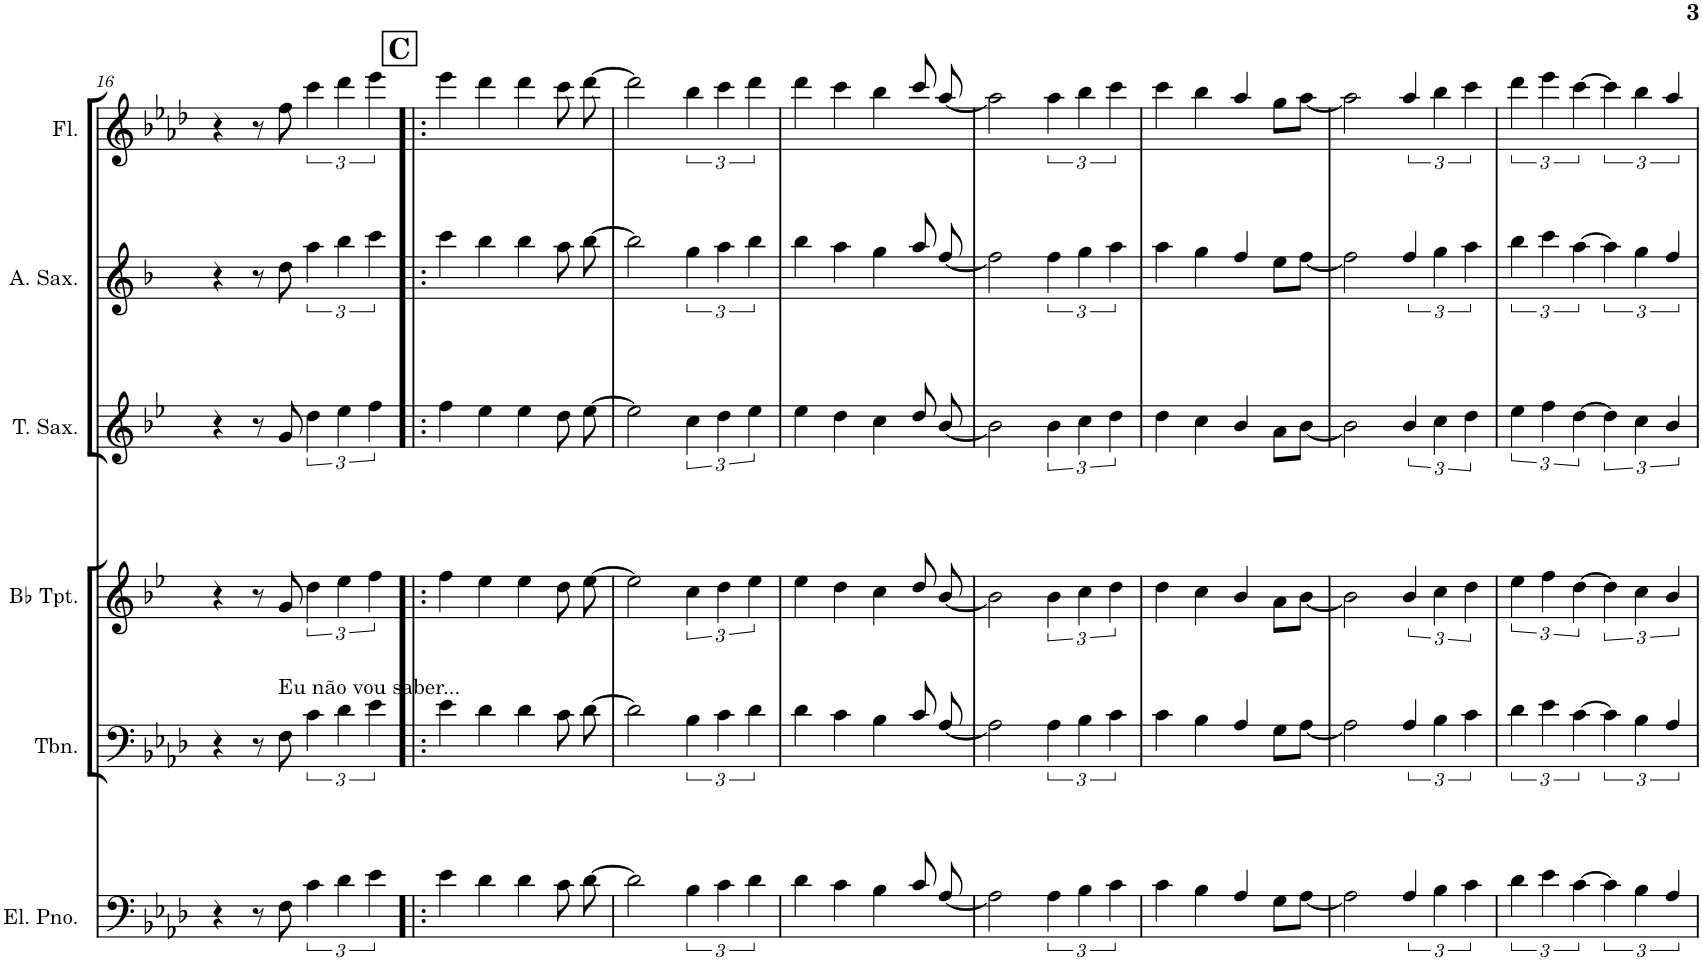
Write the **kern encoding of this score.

**kern	**kern	**kern	**kern	**kern	**kern
*part6	*part5	*part4	*part3	*part2	*part1
*staff6	*staff5	*staff4	*staff3	*staff2	*staff1
*I"Electric Piano	*I"Trombone	*I"Bb Trumpet	*I"Tenor Saxophone	*I"Alto Saxophone	*I"Flute
*I'El. Pno.	*I'Tbn.	*I'Bb Tpt.	*I'T. Sax.	*I'A. Sax.	*I'Fl.
!!LO:PB:g=z
*clefF4	*clefF4	*clefG2	*clefG2	*clefG2	*clefG2
*	*	*Trd1c2	*Trd8c14	*Trd5c9	*
*k[b-e-a-d-]	*k[b-e-a-d-]	*k[b-e-]	*k[b-e-]	*k[b-]	*k[b-e-a-d-]
*M4/4	*M4/4	*M4/4	*M4/4	*M4/4	*M4/4
=16	=16	=16	=16	=16	=16
4r	4r	4r	4r	4r	4r
8r	8r	8r	8r	8r	8r
!	!LO:TX:a:t=Eu não vou saber...	!	!	!	!
8F\	8F\	8g/	8g/	8dd\	8ff\
6c\	6c\	6dd\	6dd\	6aa\	6ccc\
6d-\	6d-\	6ee-\	6ee-\	6bb-\	6ddd-\
6e-\	6e-\	6ff\	6ff\	6ccc\	6eee-\
!!LO:REH:place=s1:a:B:cj:fs=14:t=C
=17!|:	=17!|:	=17!|:	=17!|:	=17!|:	=17!|:
4e-\	4e-\	4ff\	4ff\	4ccc\	4eee-\
4d-\	4d-\	4ee-\	4ee-\	4bb-\	4ddd-\
4d-\	4d-\	4ee-\	4ee-\	4bb-\	4ddd-\
8c\	8c\	8dd\	8dd\	8aa\	8ccc\
[>8d-\	[>8d-\	[>8ee-\	[>8ee-\	[>8bb-\	[>8ddd-\
=18	=18	=18	=18	=18	=18
2d-\]	2d-\]	2ee-\]	2ee-\]	2bb-\]	2ddd-\]
6B-\	6B-\	6cc\	6cc\	6gg\	6bb-\
6c\	6c\	6dd\	6dd\	6aa\	6ccc\
6d-\	6d-\	6ee-\	6ee-\	6bb-\	6ddd-\
=19	=19	=19	=19	=19	=19
4d-\	4d-\	4ee-\	4ee-\	4bb-\	4ddd-\
4c\	4c\	4dd\	4dd\	4aa\	4ccc\
4B-\	4B-\	4cc\	4cc\	4gg\	4bb-\
8c/	8c/	8dd/	8dd/	8aa/	8ccc/
[<8A-/	[<8A-/	[<8b-/	[<8b-/	[<8ff/	[<8aa-/
=20	=20	=20	=20	=20	=20
2A-\]	2A-\]	2b-\]	2b-\]	2ff\]	2aa-\]
6A-\	6A-\	6b-\	6b-\	6ff\	6aa-\
6B-\	6B-\	6cc\	6cc\	6gg\	6bb-\
6c\	6c\	6dd\	6dd\	6aa\	6ccc\
=21	=21	=21	=21	=21	=21
4c\	4c\	4dd\	4dd\	4aa\	4ccc\
4B-\	4B-\	4cc\	4cc\	4gg\	4bb-\
4A-/	4A-/	4b-/	4b-/	4ff/	4aa-/
8G\L	8G\L	8a\L	8a\L	8ee\L	8gg\L
[<8A-\J	[<8A-\J	[<8b-\J	[<8b-\J	[<8ff\J	[<8aa-\J
=22	=22	=22	=22	=22	=22
2A-\]	2A-\]	2b-\]	2b-\]	2ff\]	2aa-\]
6A-/	6A-/	6b-/	6b-/	6ff/	6aa-/
6B-\	6B-\	6cc\	6cc\	6gg\	6bb-\
6c\	6c\	6dd\	6dd\	6aa\	6ccc\
=23	=23	=23	=23	=23	=23
6d-\	6d-\	6ee-\	6ee-\	6bb-\	6ddd-\
6e-\	6e-\	6ff\	6ff\	6ccc\	6eee-\
[>6c\	[>6c\	[>6dd\	[>6dd\	[>6aa\	[>6ccc\
6c\]	6c\]	6dd\]	6dd\]	6aa\]	6ccc\]
6B-\	6B-\	6cc\	6cc\	6gg\	6bb-\
6A-/	6A-/	6b-/	6b-/	6ff/	6aa-/
=	=	=	=	=	=
*-	*-	*-	*-	*-	*-
